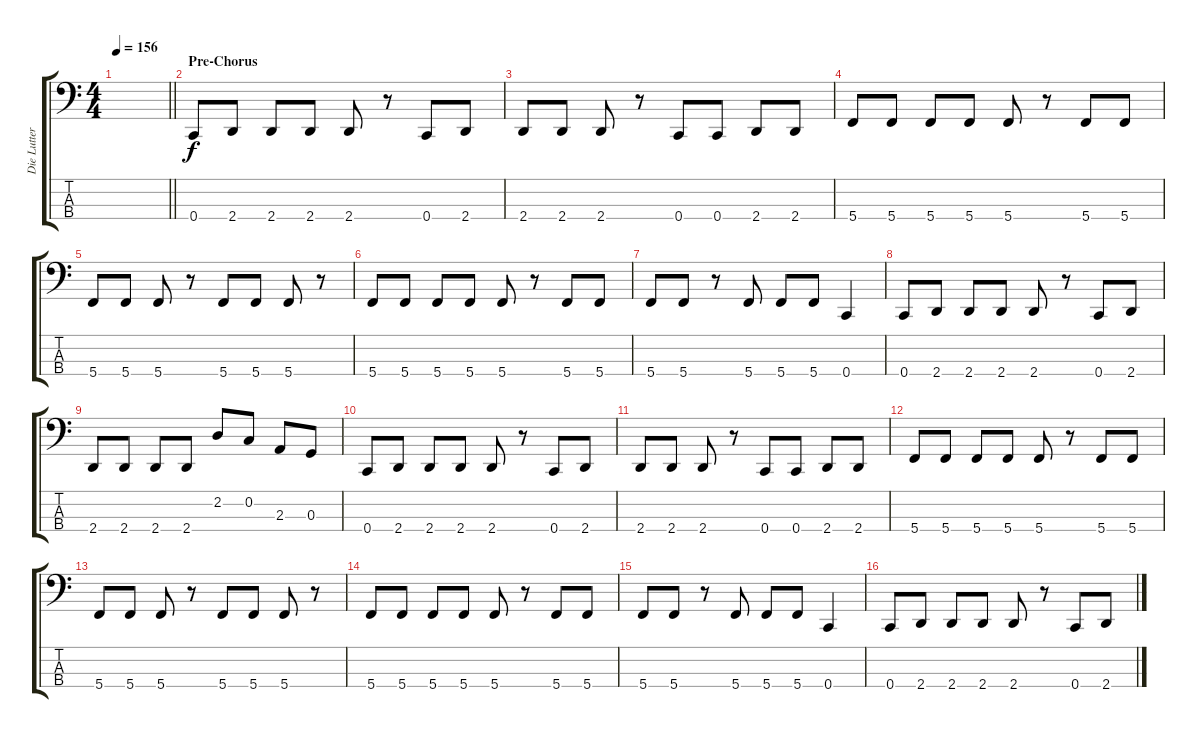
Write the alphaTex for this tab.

\track ("Die Lutter" "Die Lutter") {instrument electricbasspick}
\staff {score tabs}
\tuning (F2 C2 G1 C1) {hide}
\ts (4 4)
\tempo 156
\clef f4
\barLineRight lightlight
\ks c
|
\section ("" "Pre-Chorus")
0.4.8 2.4.8 2.4.8 2.4.8 2.4.8 r.8 0.4.8 2.4.8 |
2.4.8 2.4.8 2.4.8 r.8 0.4.8 0.4.8 2.4.8 2.4.8 |
5.4.8 5.4.8 5.4.8 5.4.8 5.4.8 r.8 5.4.8 5.4.8 |
5.4.8 5.4.8 5.4.8 r.8 5.4.8 5.4.8 5.4.8 r.8 |
5.4.8 5.4.8 5.4.8 5.4.8 5.4.8 r.8 5.4.8 5.4.8 |
5.4.8 5.4.8 r.8 5.4.8 5.4.8 5.4.8 0.4.4 |
0.4.8 2.4.8 2.4.8 2.4.8 2.4.8 r.8 0.4.8 2.4.8 |
2.4.8 2.4.8 2.4.8 2.4.8 2.2.8 0.2.8 2.3.8 0.3.8 |
0.4.8 2.4.8 2.4.8 2.4.8 2.4.8 r.8 0.4.8 2.4.8 |
2.4.8 2.4.8 2.4.8 r.8 0.4.8 0.4.8 2.4.8 2.4.8 |
5.4.8 5.4.8 5.4.8 5.4.8 5.4.8 r.8 5.4.8 5.4.8 |
5.4.8 5.4.8 5.4.8 r.8 5.4.8 5.4.8 5.4.8 r.8 |
5.4.8 5.4.8 5.4.8 5.4.8 5.4.8 r.8 5.4.8 5.4.8 |
5.4.8 5.4.8 r.8 5.4.8 5.4.8 5.4.8 0.4.4 |
0.4.8 2.4.8 2.4.8 2.4.8 2.4.8 r.8 0.4.8 2.4.8
